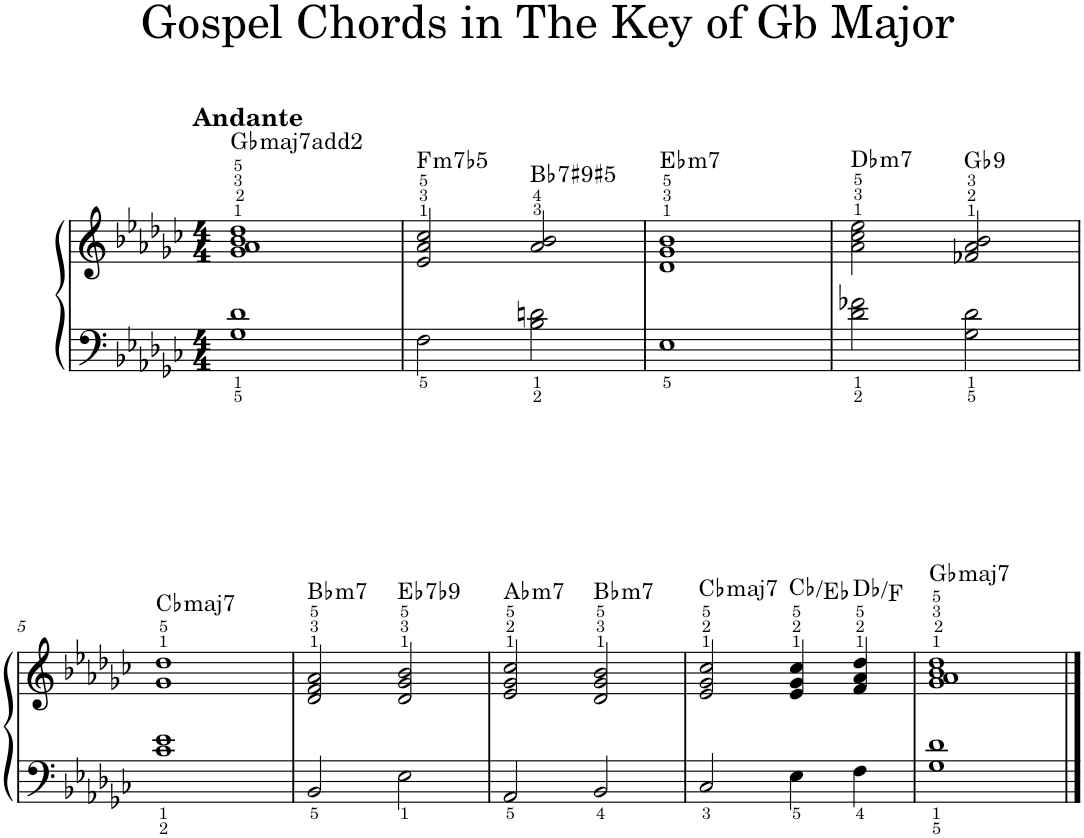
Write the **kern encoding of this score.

**kern	**kern	**harte
*part1	*part1	*part1
*staff2	*staff1	*
*I"Piano	*	*
*I'Pno.	*	*
*clefF4	*clefG2	*
*k[b-e-a-d-g-c-]	*k[b-e-a-d-g-c-]	*
*M4/4	*M4/4	*
=1	=1	=1
!	!LO:TX:a:B:t=Andante	!LO:H:kt=maj7
1G- 1d-	1g- 1a- 1b- 1dd-	Gb:maj7(2)
=2	=2	=2
!	!	!LO:H:kt=m7b5
2F\	2e-/ 2a-/ 2cc-/	F:hdim7
!	!	!LO:H:kt=7
2B-\ 2dn\	2a-/ 2b-/	Bb:(3,#5,b7,#9)
=3	=3	=3
!	!	!LO:H:kt=m7
1E-	1d- 1g- 1b-	Eb:min7
=4	=4	=4
!	!	!LO:H:kt=m7
2d-\ 2f-X\	2a-\ 2cc-\ 2ee-\	Db:min7
!	!	!LO:H:kt=9
2G-\ 2d-\	2f-X/ 2a-/ 2b-/	Gb:9
!!LO:LB:g=z
=5	=5	=5
!	!	!LO:H:kt=maj7
1c- 1e-	1g- 1dd-	Cb:maj7
=6	=6	=6
!	!	!LO:H:kt=m7
2BB-/	2d-/ 2f/ 2a-/	Bb:min7
!	!	!LO:H:kt=7
2E-\	2d-/ 2g-/ 2b-/	Eb:7(b9)
=7	=7	=7
!	!	!LO:H:kt=m7
2AA-/	2e-/ 2g-/ 2cc-/	Ab:min7
!	!	!LO:H:kt=m7
2BB-/	2d-/ 2g-/ 2b-/	Bb:min7
=8	=8	=8
!	!	!LO:H:kt=maj7
2C-/	2e-/ 2g-/ 2cc-/	Cb:maj7
4E-\	4e-/ 4g-/ 4cc-/	Cb:maj/3
4F\	4f/ 4a-/ 4dd-/	Db:maj/3
=9	=9	=9
!	!	!LO:H:kt=maj7
1G- 1d-	1g- 1a- 1b- 1dd-	Gb:maj7
==	==	==
*-	*-	*-
